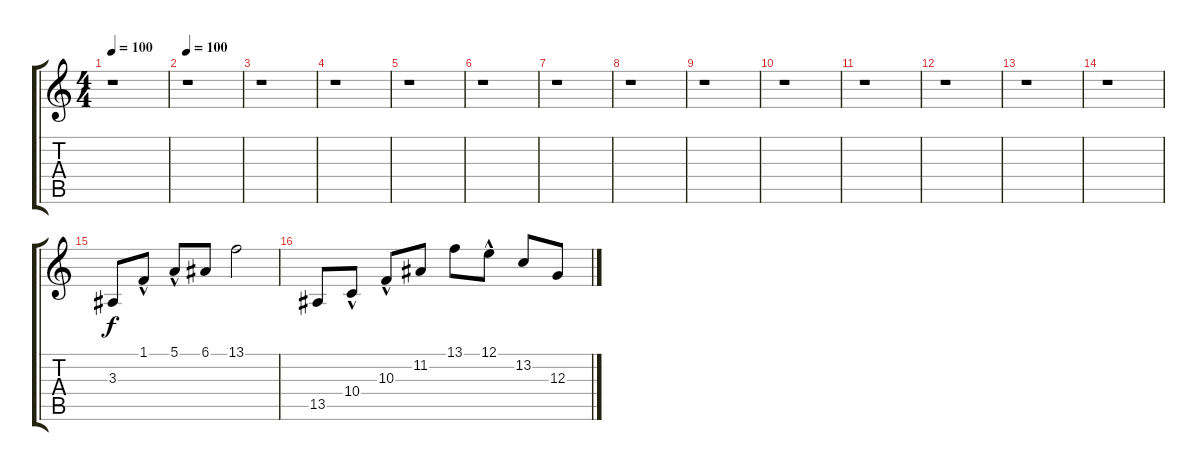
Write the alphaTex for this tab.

\track "" {instrument orchestralharp}
\staff {score tabs}
\tuning (E4 B3 G3 D3 A2 E2) {hide}
\ts (4 4)
\tempo 100
\clef g2
\ks c
r.1{dy f instrument orchestralharp} |
\tempo 100
r.1 |
r.1 |
r.1 |
r.1 |
r.1 |
r.1 |
r.1 |
r.1 |
r.1 |
r.1 |
r.1 |
r.1 |
r.1 |
3.3.8 1.1{hac}.8 5.1{hac}.8 6.1.8 13.1.2 |
13.5.8 10.4{hac}.8 10.3{hac}.8 11.2.8 13.1.8 12.1{hac}.8 13.2.8 12.3.8
